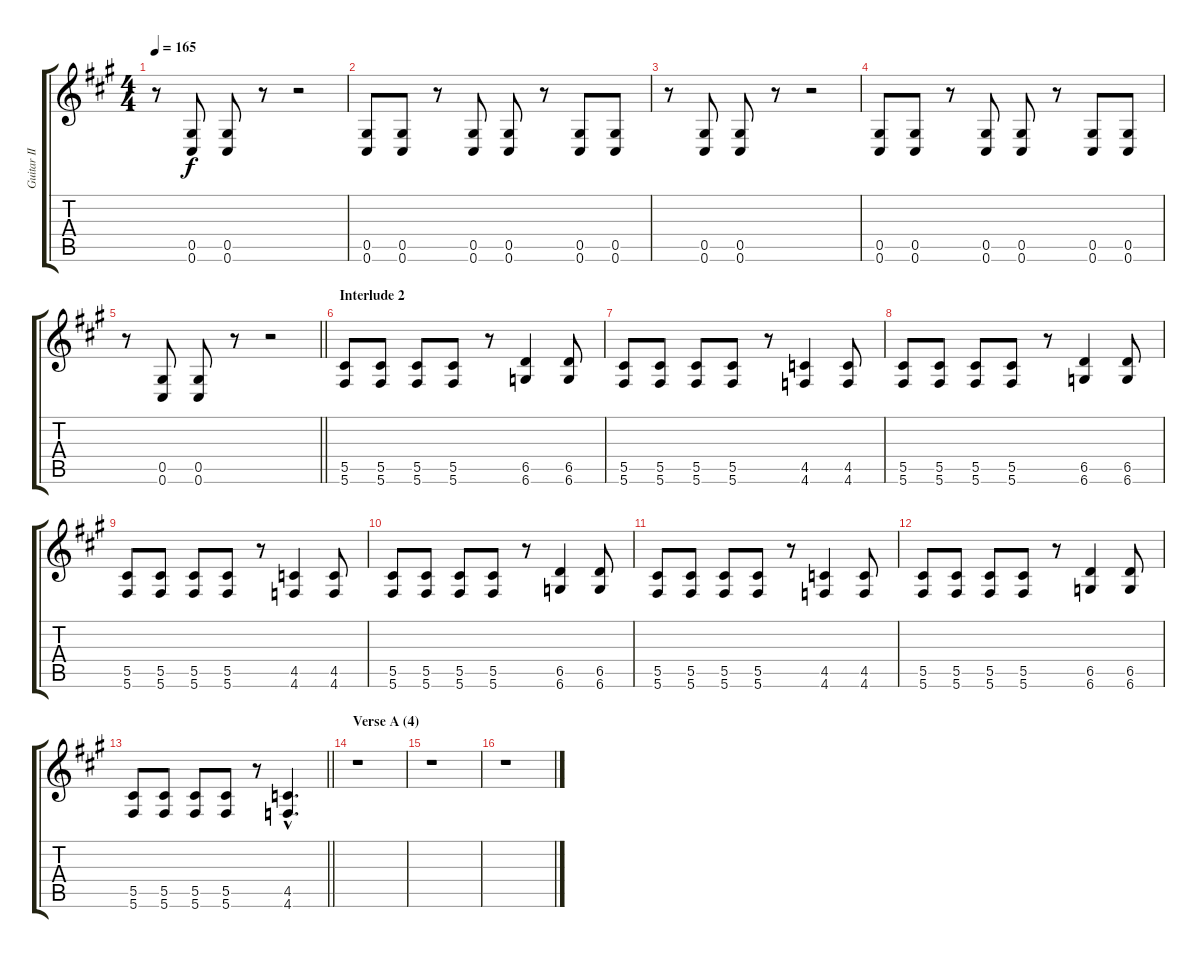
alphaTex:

\track ("Guitar II" "Guitar II") {instrument distortionguitar}
\staff {score tabs}
\tuning (Eb4 Bb3 Gb3 Db3 Ab2 Db2) {hide}
\ts (4 4)
\tempo 165
\clef g2
\ks f#minor
r.8{dy f} (0.5 0.6).8 (0.5 0.6).8 r.8 r.2 |
(0.5 0.6).8 (0.5 0.6).8 r.8 (0.5 0.6).8 (0.5 0.6).8 r.8 (0.5 0.6).8 (0.5 0.6).8 |
r.8 (0.5 0.6).8 (0.5 0.6).8 r.8 r.2 |
(0.5 0.6).8 (0.5 0.6).8 r.8 (0.5 0.6).8 (0.5 0.6).8 r.8 (0.5 0.6).8 (0.5 0.6).8 |
\barLineRight lightlight
r.8 (0.5 0.6).8 (0.5 0.6).8 r.8 r.2 |
\section ("" "Interlude 2")
(5.5 5.6).8 (5.5 5.6).8 (5.5 5.6).8 (5.5 5.6).8 r.8 (6.5 6.6).4 (6.5 6.6).8 |
(5.5 5.6).8 (5.5 5.6).8 (5.5 5.6).8 (5.5 5.6).8 r.8 (4.5 4.6).4 (4.5 4.6).8 |
(5.5 5.6).8 (5.5 5.6).8 (5.5 5.6).8 (5.5 5.6).8 r.8 (6.5 6.6).4 (6.5 6.6).8 |
(5.5 5.6).8 (5.5 5.6).8 (5.5 5.6).8 (5.5 5.6).8 r.8 (4.5 4.6).4 (4.5 4.6).8 |
(5.5 5.6).8 (5.5 5.6).8 (5.5 5.6).8 (5.5 5.6).8 r.8 (6.5 6.6).4 (6.5 6.6).8 |
(5.5 5.6).8 (5.5 5.6).8 (5.5 5.6).8 (5.5 5.6).8 r.8 (4.5 4.6).4 (4.5 4.6).8 |
(5.5 5.6).8 (5.5 5.6).8 (5.5 5.6).8 (5.5 5.6).8 r.8 (6.5 6.6).4 (6.5 6.6).8 |
\barLineRight lightlight
(5.5 5.6).8 (5.5 5.6).8 (5.5 5.6).8 (5.5 5.6).8 r.8 (4.5{hac} 4.6{hac}).4{d} |
\section ("" "Verse A (4)")
r.1 |
r.1 |
r.1
